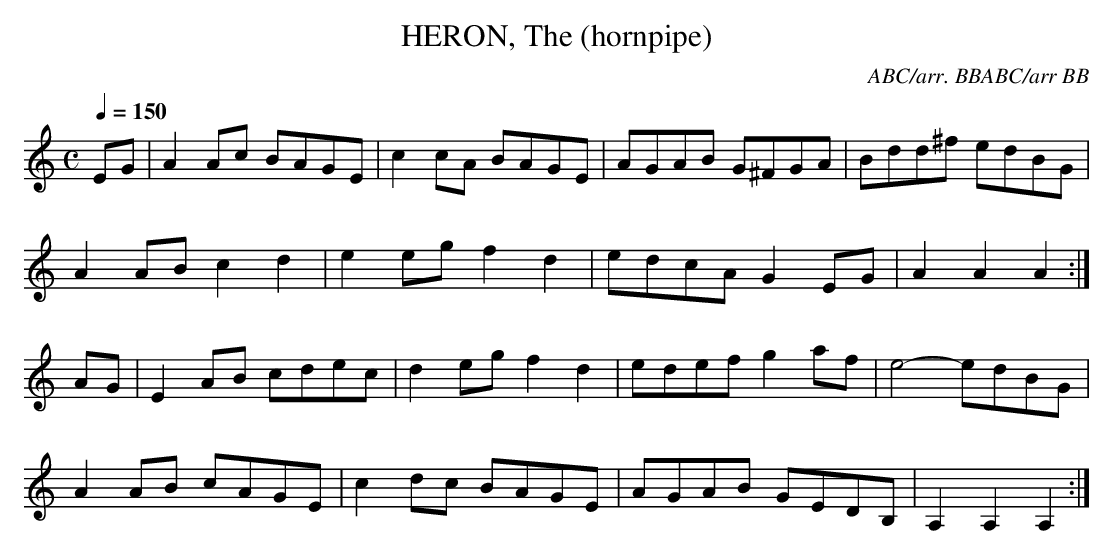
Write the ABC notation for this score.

X:1
T:HERON, The (hornpipe)
Q:1/4=150
C:ABC/arr. BBABC/arr BB
M:C
L:1/8
K:Am
EG|A2Ac BAGE|c2cA BAGE|AGAB G^FGA|Bdd^f edBG|
A2AB c2d2|e2eg f2d2|edcA G2EG|A2A2A2 :|
AG|E2AB cdec|d2eg f2d2|edef g2af|e4 -edBG|
A2AB cAGE|c2dc BAGE|AGAB GEDB,|A,2A,2A,2 :|
